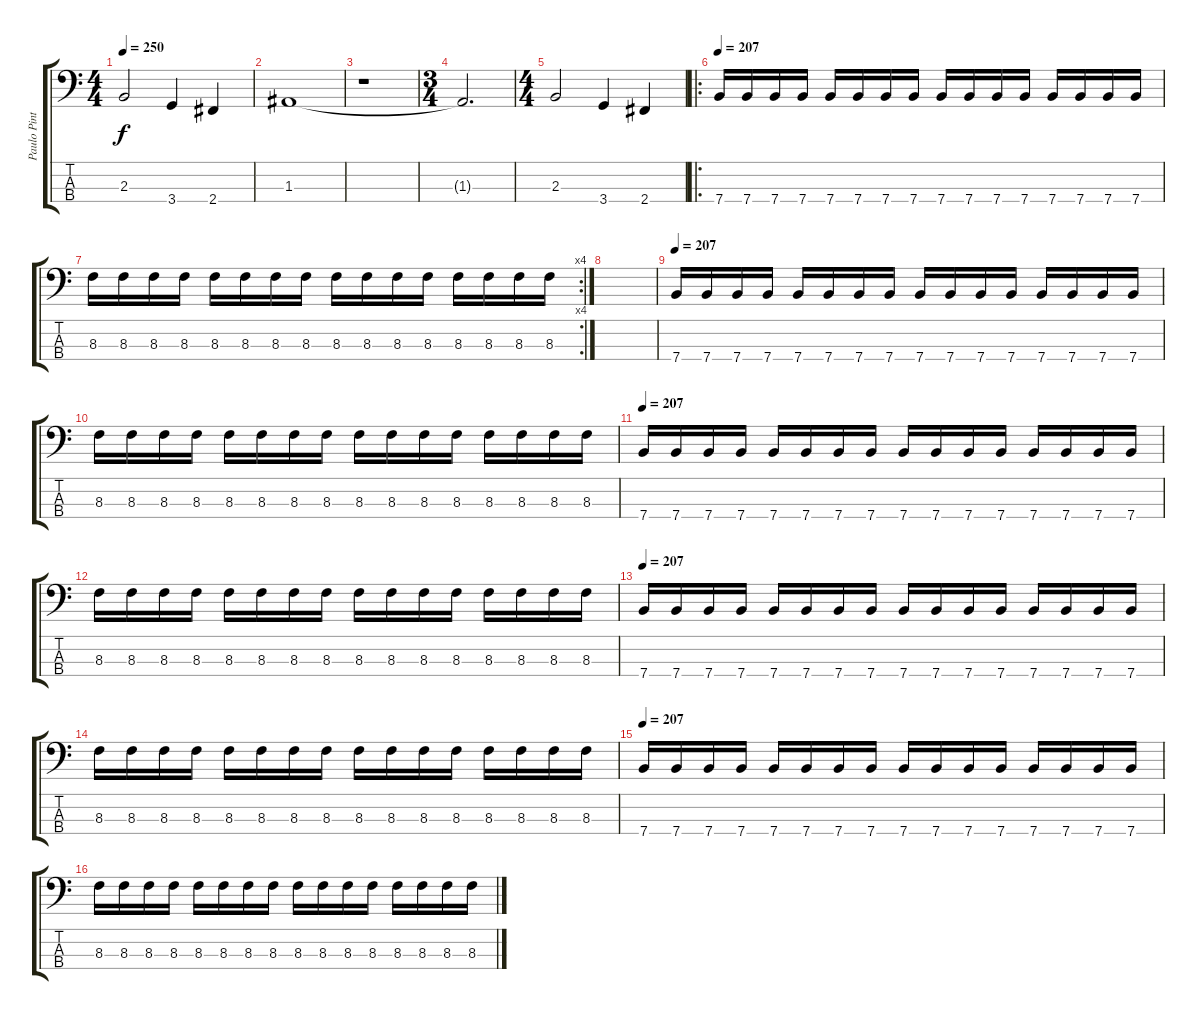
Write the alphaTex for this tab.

\track ("Paulo Pinto" "Paulo Pint") {solo instrument electricbasspick}
\staff {score tabs}
\tuning (G2 D2 A1 E1) {hide}
\ts (4 4)
\tempo 250
\clef f4
\ks c
2.3.2{dy f} 3.4.4 2.4.4 |
1.3.1 |
r.1 |
\ts (3 4)
1.3{t}.2{d} |
\ts (4 4)
2.3.2 3.4.4 2.4.4 |
\ro
\tempo 207
7.4.16 7.4.16 7.4.16 7.4.16 7.4.16 7.4.16 7.4.16 7.4.16 7.4.16 7.4.16 7.4.16 7.4.16 7.4.16 7.4.16 7.4.16 7.4.16 |
\rc 4
8.3.16 8.3.16 8.3.16 8.3.16 8.3.16 8.3.16 8.3.16 8.3.16 8.3.16 8.3.16 8.3.16 8.3.16 8.3.16 8.3.16 8.3.16 8.3.16 |
|
\tempo 207
7.4.16 7.4.16 7.4.16 7.4.16 7.4.16 7.4.16 7.4.16 7.4.16 7.4.16 7.4.16 7.4.16 7.4.16 7.4.16 7.4.16 7.4.16 7.4.16 |
8.3.16 8.3.16 8.3.16 8.3.16 8.3.16 8.3.16 8.3.16 8.3.16 8.3.16 8.3.16 8.3.16 8.3.16 8.3.16 8.3.16 8.3.16 8.3.16 |
\tempo 207
7.4.16 7.4.16 7.4.16 7.4.16 7.4.16 7.4.16 7.4.16 7.4.16 7.4.16 7.4.16 7.4.16 7.4.16 7.4.16 7.4.16 7.4.16 7.4.16 |
8.3.16 8.3.16 8.3.16 8.3.16 8.3.16 8.3.16 8.3.16 8.3.16 8.3.16 8.3.16 8.3.16 8.3.16 8.3.16 8.3.16 8.3.16 8.3.16 |
\tempo 207
7.4.16 7.4.16 7.4.16 7.4.16 7.4.16 7.4.16 7.4.16 7.4.16 7.4.16 7.4.16 7.4.16 7.4.16 7.4.16 7.4.16 7.4.16 7.4.16 |
8.3.16 8.3.16 8.3.16 8.3.16 8.3.16 8.3.16 8.3.16 8.3.16 8.3.16 8.3.16 8.3.16 8.3.16 8.3.16 8.3.16 8.3.16 8.3.16 |
\tempo 207
7.4.16 7.4.16 7.4.16 7.4.16 7.4.16 7.4.16 7.4.16 7.4.16 7.4.16 7.4.16 7.4.16 7.4.16 7.4.16 7.4.16 7.4.16 7.4.16 |
8.3.16 8.3.16 8.3.16 8.3.16 8.3.16 8.3.16 8.3.16 8.3.16 8.3.16 8.3.16 8.3.16 8.3.16 8.3.16 8.3.16 8.3.16 8.3.16
